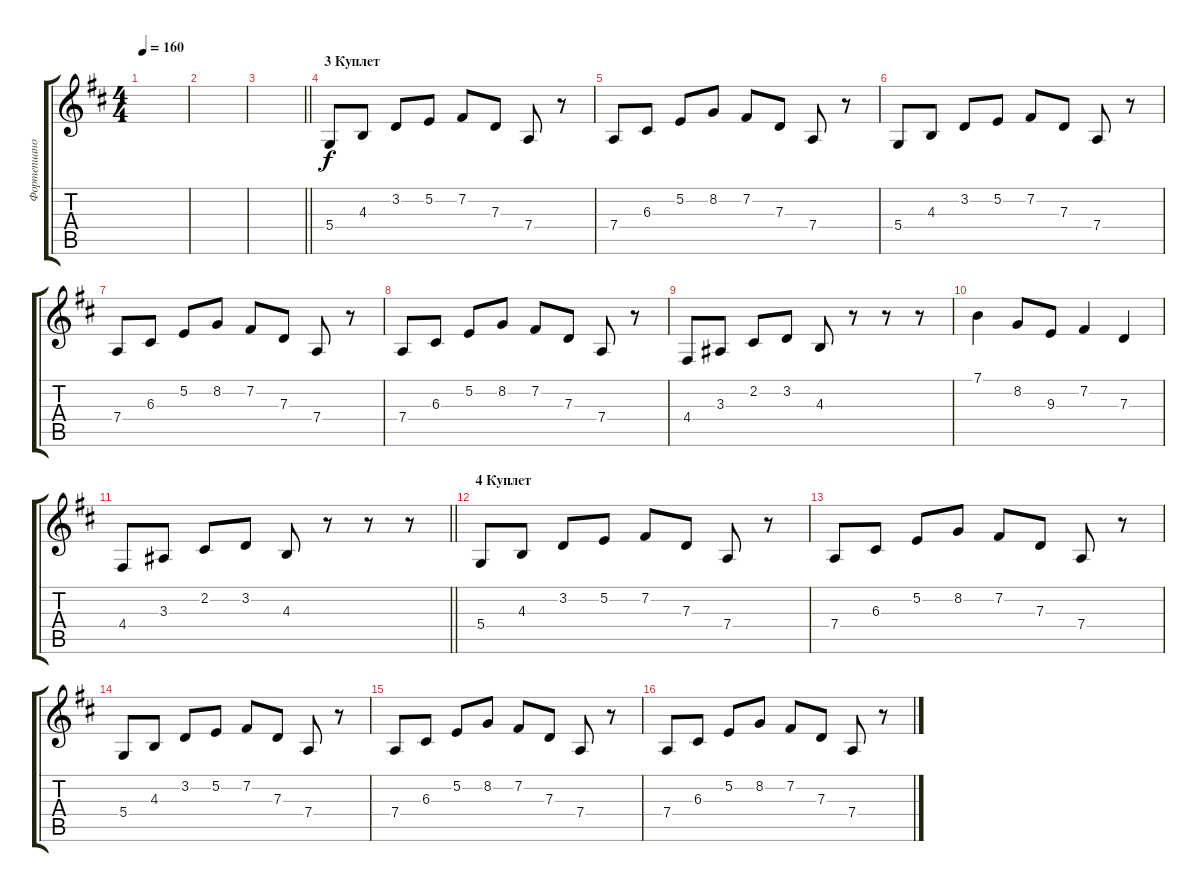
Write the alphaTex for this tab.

\track ("Фортепиано" "Фортепиано") {instrument electricgrandpiano}
\staff {score tabs}
\tuning (E4 B3 G3 D3 A2 E2) {hide}
\ts (4 4)
\tempo 160
\clef g2
\ks d
|
|
\barLineRight lightlight
|
\section ("" "3 Куплет")
5.4.8 4.3.8 3.2.8 5.2.8 7.2.8 7.3.8 7.4.8 r.8 |
7.4.8 6.3.8 5.2.8 8.2.8 7.2.8 7.3.8 7.4.8 r.8 |
5.4.8 4.3.8 3.2.8 5.2.8 7.2.8 7.3.8 7.4.8 r.8 |
7.4.8 6.3.8 5.2.8 8.2.8 7.2.8 7.3.8 7.4.8 r.8 |
7.4.8 6.3.8 5.2.8 8.2.8 7.2.8 7.3.8 7.4.8 r.8 |
4.4.8 3.3.8 2.2.8 3.2.8 4.3.8 r.8 r.8 r.8 |
7.1.4 8.2.8 9.3.8 7.2.4 7.3.4 |
\barLineRight lightlight
4.4.8 3.3.8 2.2.8 3.2.8 4.3.8 r.8 r.8 r.8 |
\section ("" "4 Куплет")
5.4.8 4.3.8 3.2.8 5.2.8 7.2.8 7.3.8 7.4.8 r.8 |
7.4.8 6.3.8 5.2.8 8.2.8 7.2.8 7.3.8 7.4.8 r.8 |
5.4.8 4.3.8 3.2.8 5.2.8 7.2.8 7.3.8 7.4.8 r.8 |
7.4.8 6.3.8 5.2.8 8.2.8 7.2.8 7.3.8 7.4.8 r.8 |
7.4.8 6.3.8 5.2.8 8.2.8 7.2.8 7.3.8 7.4.8 r.8
